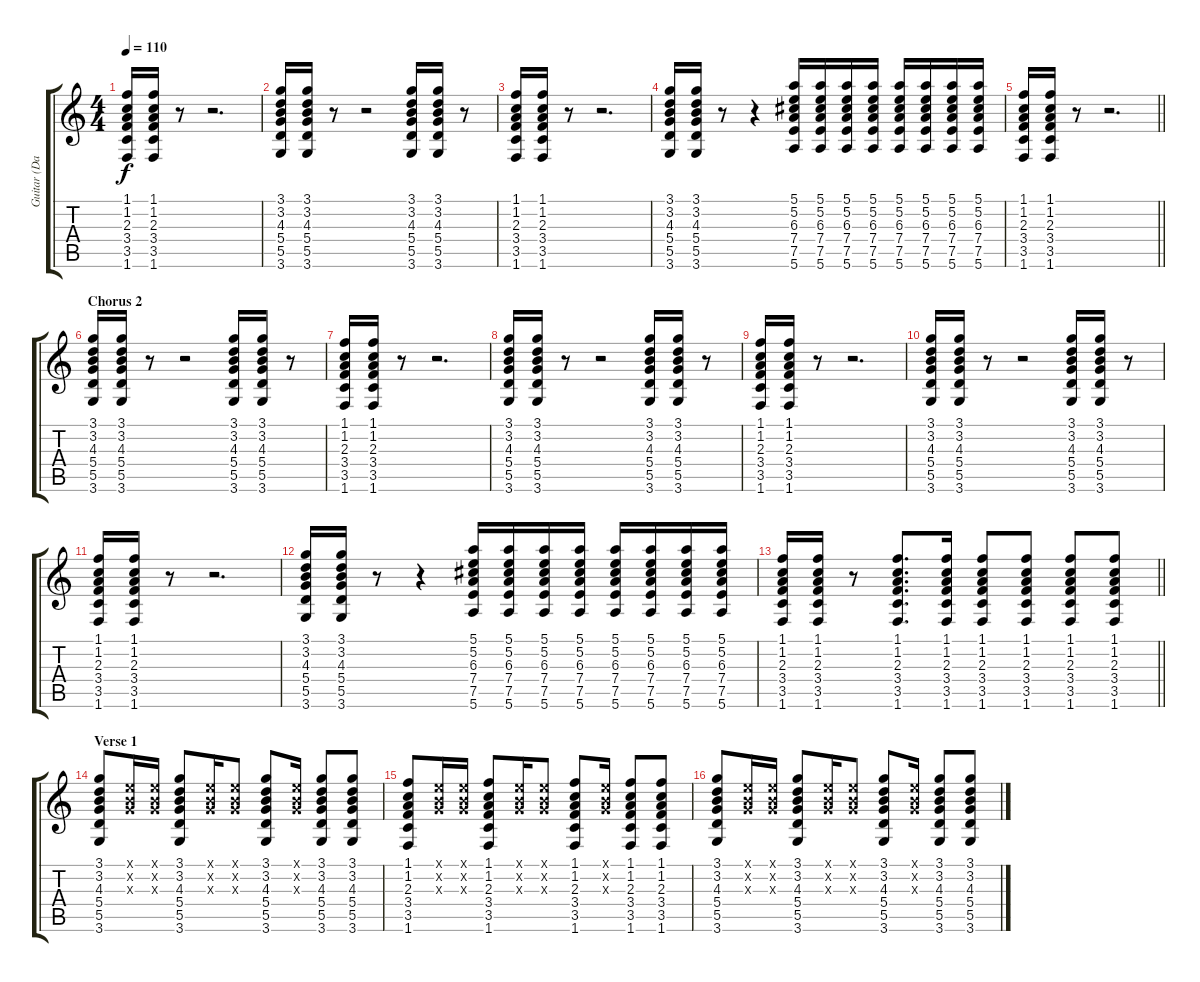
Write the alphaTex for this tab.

\track ("Guitar (David Byrne)" "Guitar (Da") {instrument acousticguitarsteel}
\staff {score tabs}
\tuning (E4 B3 G3 D3 A2 E2) {hide}
\ts (4 4)
\tempo 110
\clef g2
\ks c
(1.1 1.2 2.3 3.4 3.5 1.6).16{dy f} (1.1 1.2 2.3 3.4 3.5 1.6).16 r.8 r.2{d} |
(3.1 3.2 4.3 5.4 5.5 3.6).16 (3.1 3.2 4.3 5.4 5.5 3.6).16 r.8 r.2 (3.1 3.2 4.3 5.4 5.5 3.6).16 (3.1 3.2 4.3 5.4 5.5 3.6).16 r.8 |
(1.1 1.2 2.3 3.4 3.5 1.6).16 (1.1 1.2 2.3 3.4 3.5 1.6).16 r.8 r.2{d} |
(3.1 3.2 4.3 5.4 5.5 3.6).16 (3.1 3.2 4.3 5.4 5.5 3.6).16 r.8 r.4 (5.1 5.2 6.3 7.4 7.5 5.6).16 (5.1 5.2 6.3 7.4 7.5 5.6).16 (5.1 5.2 6.3 7.4 7.5 5.6).16 (5.1 5.2 6.3 7.4 7.5 5.6).16 (5.1 5.2 6.3 7.4 7.5 5.6).16 (5.1 5.2 6.3 7.4 7.5 5.6).16 (5.1 5.2 6.3 7.4 7.5 5.6).16 (5.1 5.2 6.3 7.4 7.5 5.6).16 |
\barLineRight lightlight
(1.1 1.2 2.3 3.4 3.5 1.6).16 (1.1 1.2 2.3 3.4 3.5 1.6).16 r.8 r.2{d} |
\section ("" "Chorus 2")
(3.1 3.2 4.3 5.4 5.5 3.6).16{instrument overdrivenguitar} (3.1 3.2 4.3 5.4 5.5 3.6).16 r.8 r.2 (3.1 3.2 4.3 5.4 5.5 3.6).16 (3.1 3.2 4.3 5.4 5.5 3.6).16 r.8 |
(1.1 1.2 2.3 3.4 3.5 1.6).16 (1.1 1.2 2.3 3.4 3.5 1.6).16 r.8 r.2{d} |
(3.1 3.2 4.3 5.4 5.5 3.6).16 (3.1 3.2 4.3 5.4 5.5 3.6).16 r.8 r.2 (3.1 3.2 4.3 5.4 5.5 3.6).16 (3.1 3.2 4.3 5.4 5.5 3.6).16 r.8 |
(1.1 1.2 2.3 3.4 3.5 1.6).16 (1.1 1.2 2.3 3.4 3.5 1.6).16 r.8 r.2{d} |
(3.1 3.2 4.3 5.4 5.5 3.6).16 (3.1 3.2 4.3 5.4 5.5 3.6).16 r.8 r.2 (3.1 3.2 4.3 5.4 5.5 3.6).16 (3.1 3.2 4.3 5.4 5.5 3.6).16 r.8 |
(1.1 1.2 2.3 3.4 3.5 1.6).16 (1.1 1.2 2.3 3.4 3.5 1.6).16 r.8 r.2{d} |
(3.1 3.2 4.3 5.4 5.5 3.6).16 (3.1 3.2 4.3 5.4 5.5 3.6).16 r.8 r.4 (5.1 5.2 6.3 7.4 7.5 5.6).16 (5.1 5.2 6.3 7.4 7.5 5.6).16 (5.1 5.2 6.3 7.4 7.5 5.6).16 (5.1 5.2 6.3 7.4 7.5 5.6).16 (5.1 5.2 6.3 7.4 7.5 5.6).16 (5.1 5.2 6.3 7.4 7.5 5.6).16 (5.1 5.2 6.3 7.4 7.5 5.6).16 (5.1 5.2 6.3 7.4 7.5 5.6).16 |
\barLineRight lightlight
(1.1 1.2 2.3 3.4 3.5 1.6).16 (1.1 1.2 2.3 3.4 3.5 1.6).16 r.8 (1.1 1.2 2.3 3.4 3.5 1.6).8{d} (1.1 1.2 2.3 3.4 3.5 1.6).16 (1.1 1.2 2.3 3.4 3.5 1.6).8 (1.1 1.2 2.3 3.4 3.5 1.6).8 (1.1 1.2 2.3 3.4 3.5 1.6).8 (1.1 1.2 2.3 3.4 3.5 1.6).8 |
\section ("" "Verse 1")
(3.1 3.2 4.3 5.4 5.5 3.6).8 (0.1{x} 0.2{x} 0.3{x}).16 (0.1{x} 0.2{x} 0.3{x}).16 (3.1 3.2 4.3 5.4 5.5 3.6).8 (0.1{x} 0.2{x} 0.3{x}).16 (0.1{x} 0.2{x} 0.3{x}).8 (3.1 3.2 4.3 5.4 5.5 3.6).8 (0.1{x} 0.2{x} 0.3{x}).16 (3.1 3.2 4.3 5.4 5.5 3.6).8 (3.1 3.2 4.3 5.4 5.5 3.6).8 |
(1.1 1.2 2.3 3.4 3.5 1.6).8 (0.1{x} 0.2{x} 0.3{x}).16 (0.1{x} 0.2{x} 0.3{x}).16 (1.1 1.2 2.3 3.4 3.5 1.6).8 (0.1{x} 0.2{x} 0.3{x}).16 (0.1{x} 0.2{x} 0.3{x}).8 (1.1 1.2 2.3 3.4 3.5 1.6).8 (0.1{x} 0.2{x} 0.3{x}).16 (1.1 1.2 2.3 3.4 3.5 1.6).8 (1.1 1.2 2.3 3.4 3.5 1.6).8 |
(3.1 3.2 4.3 5.4 5.5 3.6).8 (0.1{x} 0.2{x} 0.3{x}).16 (0.1{x} 0.2{x} 0.3{x}).16 (3.1 3.2 4.3 5.4 5.5 3.6).8 (0.1{x} 0.2{x} 0.3{x}).16 (0.1{x} 0.2{x} 0.3{x}).8 (3.1 3.2 4.3 5.4 5.5 3.6).8 (0.1{x} 0.2{x} 0.3{x}).16 (3.1 3.2 4.3 5.4 5.5 3.6).8 (3.1 3.2 4.3 5.4 5.5 3.6).8
